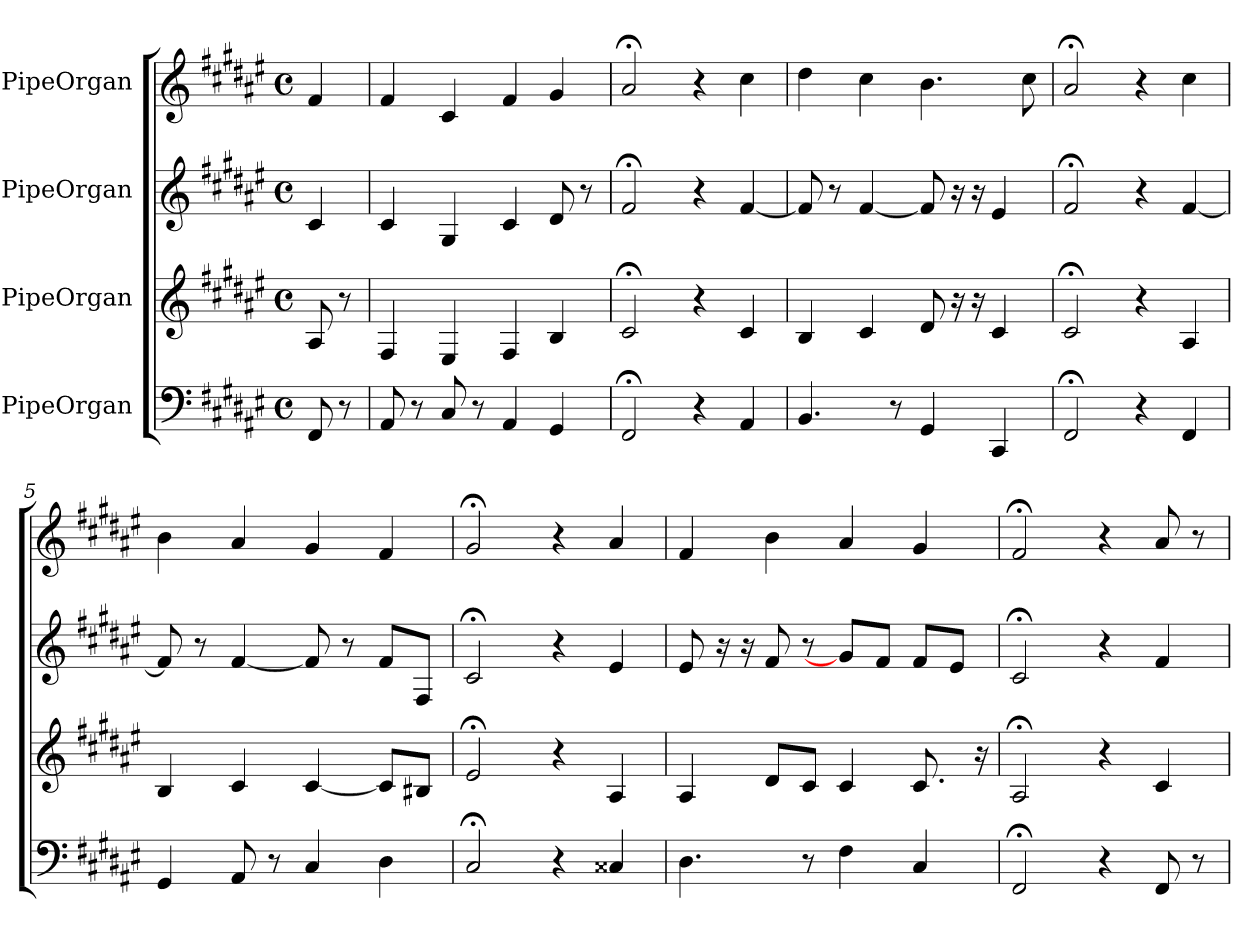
**kern	**kern	**kern	**kern
*part4	*part3	*part2	*part1
*staff4	*staff3	*staff2	*staff1
*I"PipeOrgan	*I"PipeOrgan	*I"PipeOrgan	*I"PipeOrgan
*k[f#c#g#d#a#e#]	*k[f#c#g#d#a#e#]	*k[f#c#g#d#a#e#]	*k[f#c#g#d#a#e#]
*F#:	*F#:	*F#:	*F#:
*M4/4	*M4/4	*M4/4	*M4/4
*met(c)	*met(c)	*met(c)	*met(c)
*MM60	*MM60	*MM60	*MM60
=	=	=	=
8FF#	8A#	4c#	4f#
8r	8r	.	.
=1	=1	=1	=1
8AA#	4F#	4c#	4f#
8r	.	.	.
8C#	4E#	4G#	4c#
8r	.	.	.
4AA#	4F#	4c#	4f#
4GG#	4B	8d#	4g#
.	.	8r	.
=2	=2	=2	=2
2FF#;<	2c#;<	2f#;<	2a#;<
4r	4r	4r	4r
4AA#	4c#	[4f#	4cc#
=3	=3	=3	=3
4.BB	4B	8f#]	4dd#
.	.	8r	.
.	4c#	[4f#	4cc#
8r	.	.	.
4GG#	8d#	8f#]	4.b
.	16r	16r	.
.	16r	16r	.
4CC#	4c#	4e#	.
.	.	.	8cc#
=4	=4	=4	=4
2FF#;<	2c#;<	2f#;<	2a#;<
4r	4r	4r	4r
4FF#	4A#	[4f#	4cc#
=5	=5	=5	=5
4GG#	4B	8f#]	4b
.	.	8r	.
8AA#	4c#	[4f#	4a#
8r	.	.	.
4C#	[4c#	8f#]	4g#
.	.	8r	.
4D#	8c#L]	8f#L	4f#
.	8B#XJ	8F#J	.
=6	=6	=6	=6
2C#;<	2e#;<	2c#;<	2g#;<
4r	4r	4r	4r
4C##X	4A#	4e#	4a#
=7	=7	=7	=7
4.D#	4A#	8e#	4f#
.	.	16r	.
.	.	16r	.
.	8d#L	8f#	4b
8r	8c#J	8r	.
4F#	4c#	8g#L]	4a#
.	.	8f#J	.
4C#	8.c#	8f#L	4g#
.	.	8e#J	.
.	16r	.	.
=8	=8	=8	=8
2FF#;<	2A#;<	2c#;<	2f#;<
4r	4r	4r	4r
8FF#	4c#	4f#	8a#
8r	.	.	8r
=	=	=	=
*-	*-	*-	*-
